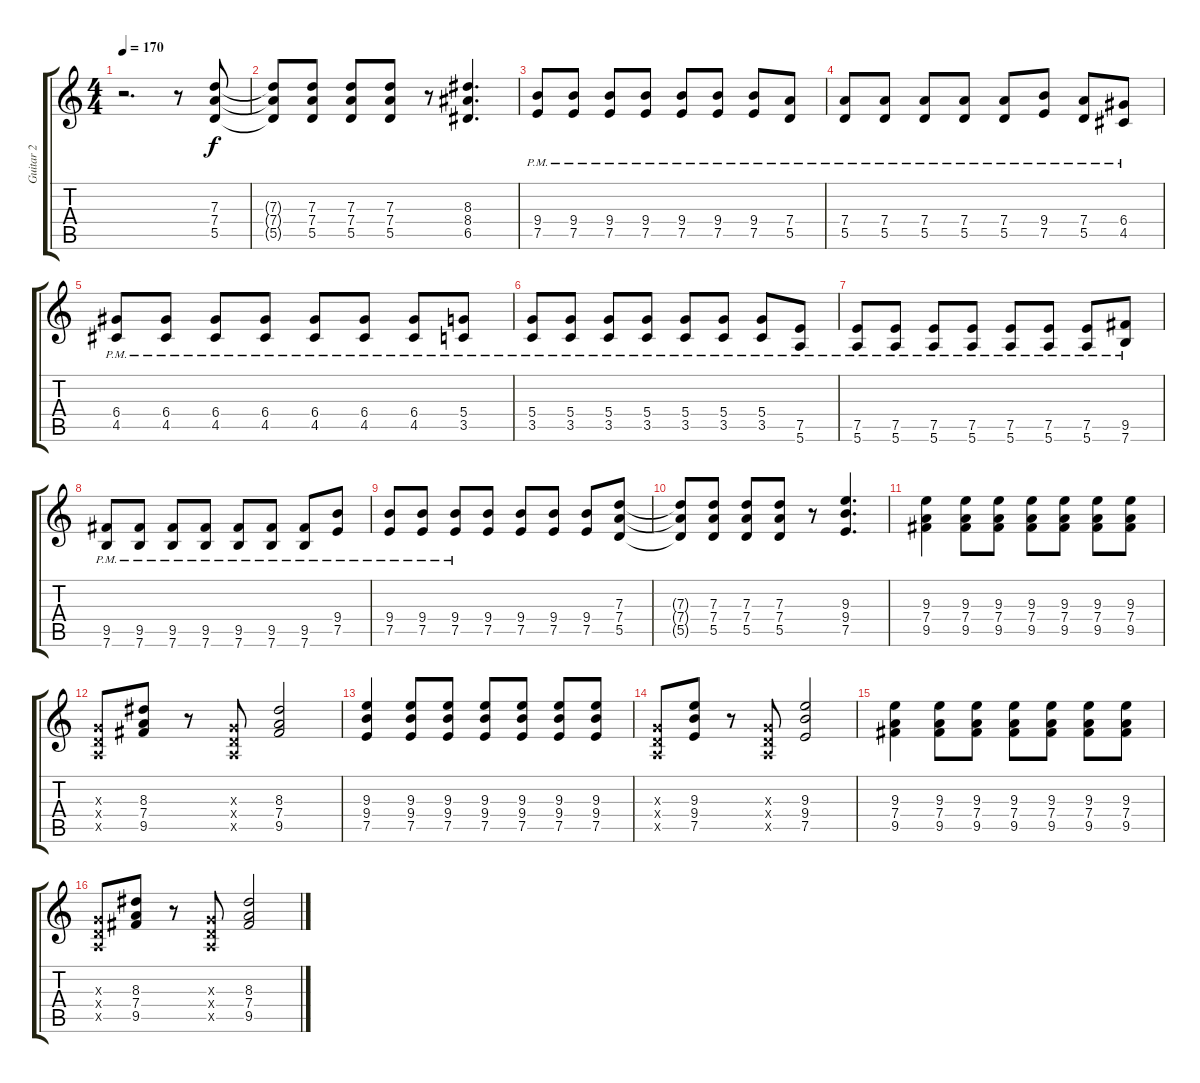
\track ("Guitar 2" "Guitar 2") {instrument distortionguitar}
\staff {score tabs}
\tuning (E4 B3 G3 D3 A2 E2) {hide}
\ts (4 4)
\tempo 170
\clef g2
\ks c
r.2{d dy f} r.8 (7.3 7.4 5.5).8 |
(7.3{t} 7.4{t} 5.5{t}).8 (7.3 7.4 5.5).8 (7.3 7.4 5.5).8 (7.3 7.4 5.5).8 r.8 (8.3 8.4 6.5).4{d} |
(9.4{pm} 7.5{pm}).8 (9.4{pm} 7.5{pm}).8 (9.4{pm} 7.5{pm}).8 (9.4{pm} 7.5{pm}).8 (9.4{pm} 7.5{pm}).8 (9.4{pm} 7.5{pm}).8 (9.4{pm} 7.5{pm}).8 (7.4{pm} 5.5{pm}).8 |
(7.4{pm} 5.5{pm}).8 (7.4{pm} 5.5{pm}).8 (7.4{pm} 5.5{pm}).8 (7.4{pm} 5.5{pm}).8 (7.4{pm} 5.5{pm}).8 (9.4{pm} 7.5{pm}).8 (7.4{pm} 5.5{pm}).8 (6.4{pm} 4.5{pm}).8 |
(6.4{pm} 4.5{pm}).8 (6.4{pm} 4.5{pm}).8 (6.4{pm} 4.5{pm}).8 (6.4{pm} 4.5{pm}).8 (6.4{pm} 4.5{pm}).8 (6.4{pm} 4.5{pm}).8 (6.4{pm} 4.5{pm}).8 (5.4{pm} 3.5{pm}).8 |
(5.4{pm} 3.5{pm}).8 (5.4{pm} 3.5{pm}).8 (5.4{pm} 3.5{pm}).8 (5.4{pm} 3.5{pm}).8 (5.4{pm} 3.5{pm}).8 (5.4{pm} 3.5{pm}).8 (5.4{pm} 3.5{pm}).8 (7.5{pm} 5.6{pm}).8 |
(7.5{pm} 5.6{pm}).8 (7.5{pm} 5.6{pm}).8 (7.5{pm} 5.6{pm}).8 (7.5{pm} 5.6{pm}).8 (7.5{pm} 5.6{pm}).8 (7.5{pm} 5.6{pm}).8 (7.5{pm} 5.6{pm}).8 (9.5{pm} 7.6{pm}).8 |
(9.5{pm} 7.6{pm}).8 (9.5{pm} 7.6{pm}).8 (9.5{pm} 7.6{pm}).8 (9.5{pm} 7.6{pm}).8 (9.5{pm} 7.6{pm}).8 (9.5{pm} 7.6{pm}).8 (9.5{pm} 7.6{pm}).8 (9.4{pm} 7.5{pm}).8 |
(9.4{pm} 7.5{pm}).8 (9.4{pm} 7.5{pm}).8 (9.4{pm} 7.5{pm}).8 (9.4 7.5).8 (9.4 7.5).8 (9.4 7.5).8 (9.4 7.5).8 (7.3 7.4 5.5).8 |
(7.3{t} 7.4{t} 5.5{t}).8 (7.3 7.4 5.5).8 (7.3 7.4 5.5).8 (7.3 7.4 5.5).8 r.8 (9.3 9.4 7.5).4{d} |
(9.3 7.4 9.5).4 (9.3 7.4 9.5).8 (9.3 7.4 9.5).8 (9.3 7.4 9.5).8 (9.3 7.4 9.5).8 (9.3 7.4 9.5).8 (9.3 7.4 9.5).8 |
(0.3{x} 0.4{x} 0.5{x}).8 (8.3 7.4 9.5).8 r.8 (0.3{x} 0.4{x} 0.5{x}).8 (8.3 7.4 9.5).2 |
(9.3 9.4 7.5).4 (9.3 9.4 7.5).8 (9.3 9.4 7.5).8 (9.3 9.4 7.5).8 (9.3 9.4 7.5).8 (9.3 9.4 7.5).8 (9.3 9.4 7.5).8 |
(0.3{x} 0.4{x} 0.5{x}).8 (9.3 9.4 7.5).8 r.8 (0.3{x} 0.4{x} 0.5{x}).8 (9.3 9.4 7.5).2 |
(9.3 7.4 9.5).4 (9.3 7.4 9.5).8 (9.3 7.4 9.5).8 (9.3 7.4 9.5).8 (9.3 7.4 9.5).8 (9.3 7.4 9.5).8 (9.3 7.4 9.5).8 |
(0.3{x} 0.4{x} 0.5{x}).8 (8.3 7.4 9.5).8 r.8 (0.3{x} 0.4{x} 0.5{x}).8 (8.3 7.4 9.5).2
